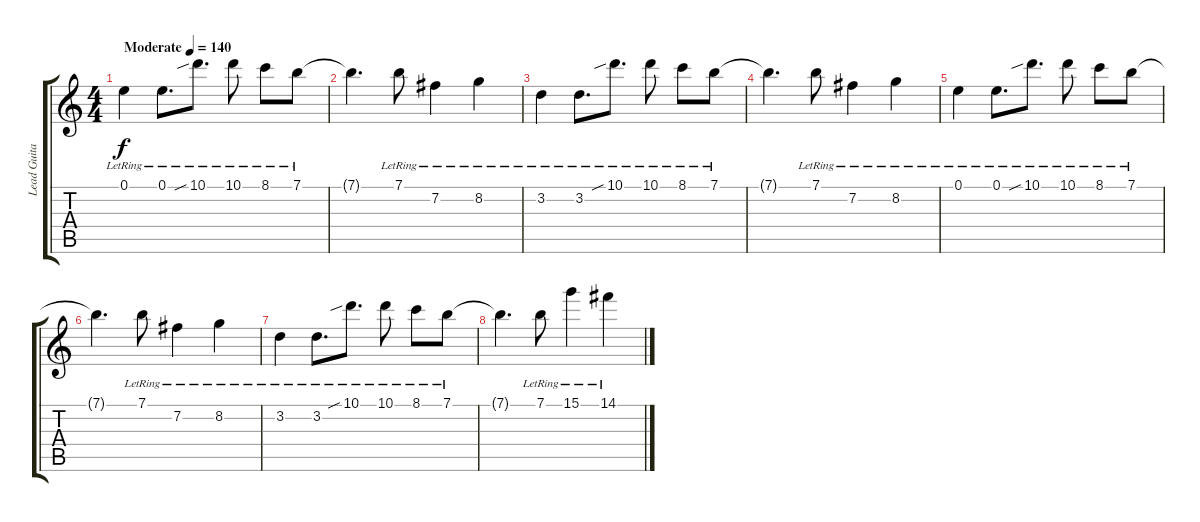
\track ("Lead Guitar" "Lead Guita") {instrument overdrivenguitar}
\staff {score tabs}
\tuning (E4 B3 G3 D3 A2 E2) {hide}
\ts (4 4)
\tempo (140 "Moderate")
\clef g2
\ks c
0.1{lr}.4{dy f instrument overdrivenguitar} 0.1{lr}.8{d} 10.1{sib lr}.8{d} 10.1{lr}.8 8.1{lr}.8 7.1{lr}.8 |
7.1{t}.4{d} 7.1{lr}.8 7.2{lr}.4 8.2{lr}.4 |
3.2{lr}.4 3.2{lr}.8{d} 10.1{sib lr}.8{d} 10.1{lr}.8 8.1{lr}.8 7.1{lr}.8 |
7.1{t}.4{d} 7.1{lr}.8 7.2{lr}.4 8.2{lr}.4 |
0.1{lr}.4 0.1{lr}.8{d} 10.1{sib lr}.8{d} 10.1{lr}.8 8.1{lr}.8 7.1{lr}.8 |
7.1{t}.4{d} 7.1{lr}.8 7.2{lr}.4 8.2{lr}.4 |
3.2{lr}.4 3.2{lr}.8{d} 10.1{sib lr}.8{d} 10.1{lr}.8 8.1{lr}.8 7.1{lr}.8 |
7.1{t}.4{d} 7.1{lr}.8 15.1{lr}.4 14.1{lr}.4
